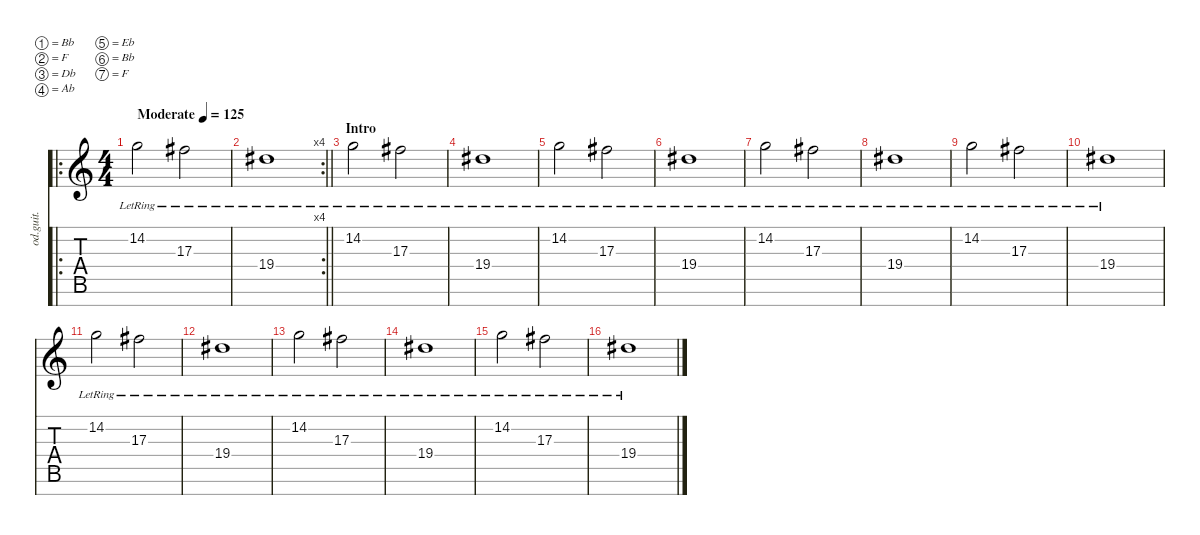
\defaultSystemsLayout 4
\hideDynamics
\bracketExtendMode nobrackets
\track ("8 string Guitar SOLO (Fredrik Thordendal)" "od.guit.") {instrument overdrivenguitar}
\staff {score tabs}
\tuning (Bb3 F3 Db3 Ab2 Eb2 Bb1 F1)
\ro
\ts (4 4)
\beaming (8 2 2 2 2)
\tempo (125 "Moderate")
\clef g2
\ks c
14.2{lr}.2{dy f instrument electricguitarmuted beam Down} 17.3{lr acc #}.2{beam Down} |
\rc 4
\barLineRight lightlight
19.4{lr acc #}.1{beam Down} |
\section ("" "Intro")
14.2{lr}.2{beam Down} 17.3{lr acc #}.2{beam Down} |
19.4{lr acc #}.1{beam Down} |
14.2{lr}.2{beam Down} 17.3{lr acc #}.2{beam Down} |
19.4{lr acc #}.1{beam Down} |
14.2{lr}.2{beam Down} 17.3{lr acc #}.2{beam Down} |
19.4{lr acc #}.1{beam Down} |
14.2{lr}.2{beam Down} 17.3{lr acc #}.2{beam Down} |
19.4{lr acc #}.1{beam Down} |
14.2{lr}.2{beam Down} 17.3{lr acc #}.2{beam Down} |
19.4{lr acc #}.1{beam Down} |
14.2{lr}.2{beam Down} 17.3{lr acc #}.2{beam Down} |
19.4{lr acc #}.1{beam Down} |
14.2{lr}.2{beam Down} 17.3{lr acc #}.2{beam Down} |
19.4{lr acc #}.1{beam Down}
